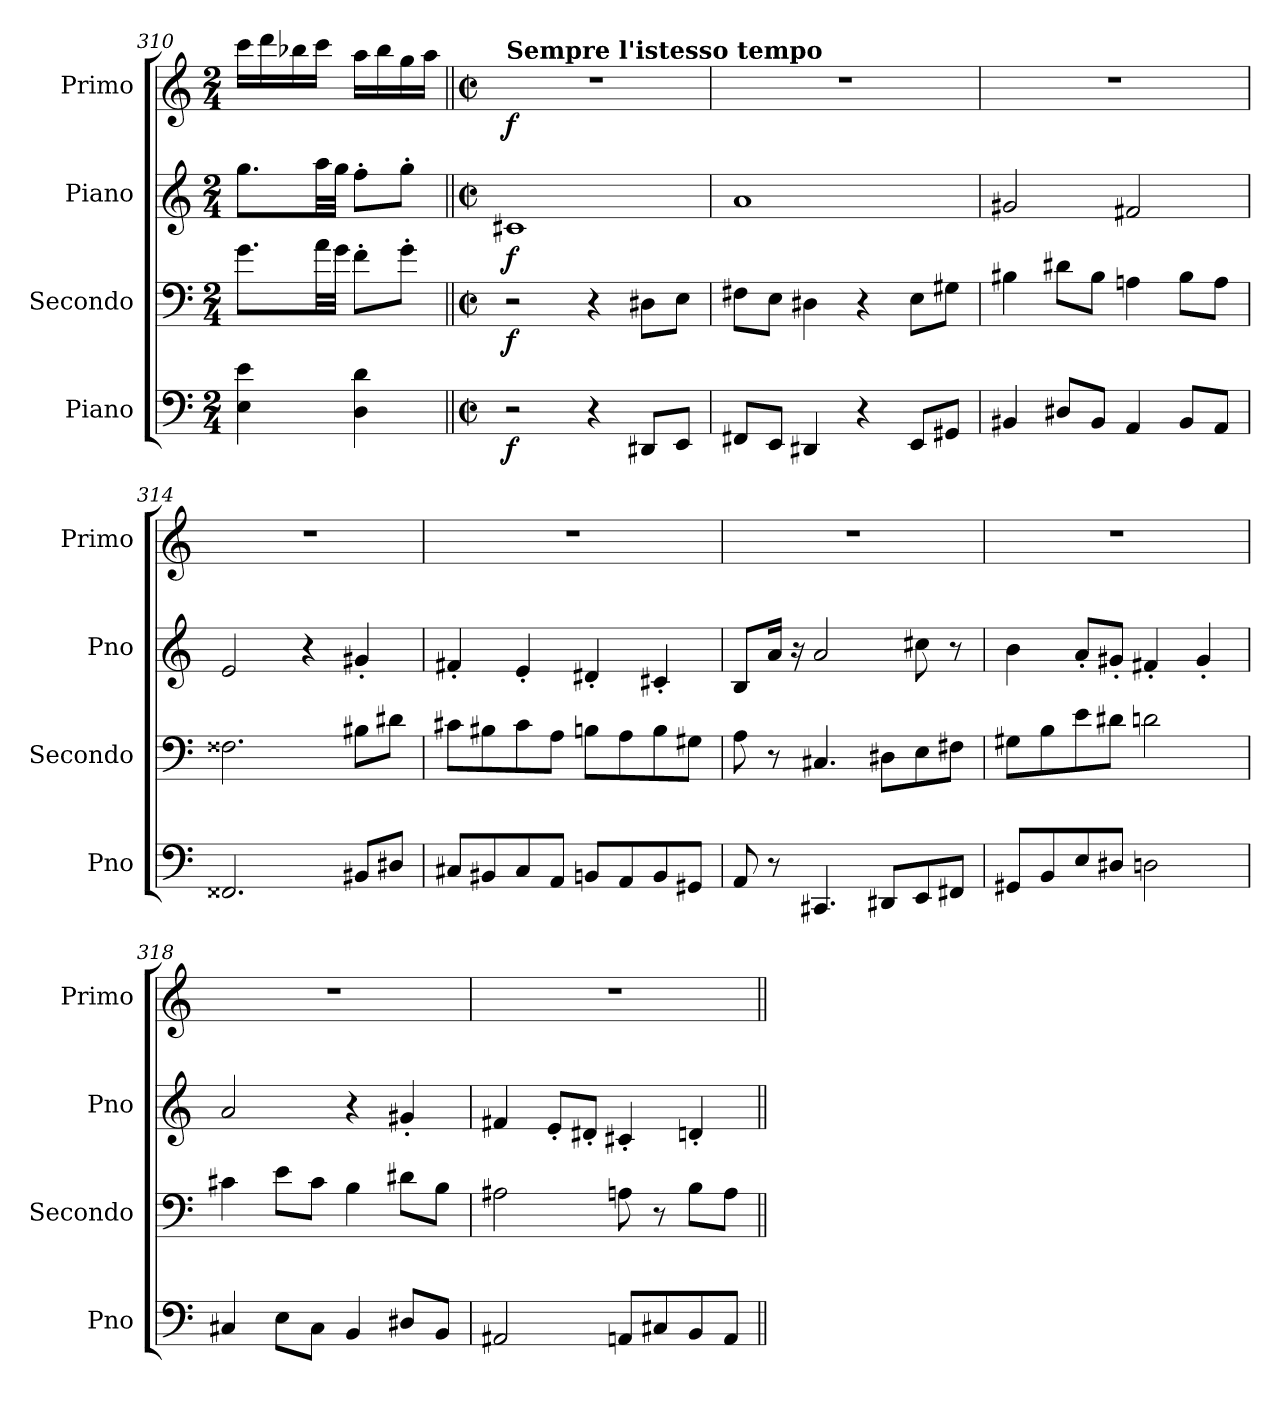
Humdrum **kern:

**kern	**dynam	**kern	**dynam	**kern	**dynam	**kern	**dynam
*part4	*part4	*part3	*part3	*part2	*part2	*part1	*part1
*staff4	*staff4	*staff3	*staff3	*staff2	*staff2	*staff1	*staff1
*I"Piano	*	*I"Secondo	*	*I"Piano	*	*I"Primo	*
*I'Pno	*	*I'Secondo	*	*I'Pno	*	*I'Primo	*
*clefF4	*	*clefF4	*	*clefG2	*	*clefG2	*
*k[]	*	*k[]	*	*k[]	*	*k[]	*
*M2/4	*	*M2/4	*	*M2/4	*	*M2/4	*
=310	=310	=310	=310	=310	=310	=310	=310
4E\ 4e\	.	8.g\L	.	8.gg\L	.	16ccc\LL	.
.	.	.	.	.	.	16ddd\	.
.	.	.	.	.	.	16bb-X\	.
.	.	32a\LL	.	32aa\LL	.	16ccc\JJ	.
.	.	32g\JJJ	.	32gg\JJJ	.	.	.
4D\ 4d\	.	8f'\L	.	8ff'\L	.	16aa\LL	.
.	.	.	.	.	.	16bb-\	.
.	.	8g'\J	.	8gg'\J	.	16gg\	.
.	.	.	.	.	.	16aa\JJ	.
=311||	=311||	=311||	=311||	=311||	=311||	=311||	=311||
*M4/4	*	*M4/4	*	*M4/4	*	*M4/4	*
*met(c|)	*	*met(c|)	*	*met(c|)	*	*met(c|)	*
!	!	!	!	!	!	!LO:TX:a:B:t=Sempre l'istesso tempo	!
!	!LO:DY:b	!	!LO:DY:b	!	!LO:DY:b	!	!LO:DY:b
2r	f	2r	f	1c#X	f	1r	f
4r	.	4r	.	.	.	.	.
8DD#X/L	.	8D#X\L	.	.	.	.	.
8EE/J	.	8E\J	.	.	.	.	.
!!LO:LB:g=z
=312	=312	=312	=312	=312	=312	=312	=312
8FF#X/L	.	8F#X\L	.	1a	.	1r	.
8EE/J	.	8E\J	.	.	.	.	.
4DD#X/	.	4D#X\	.	.	.	.	.
4r	.	4r	.	.	.	.	.
8EE/L	.	8E\L	.	.	.	.	.
8GG#X/J	.	8G#X\J	.	.	.	.	.
=313	=313	=313	=313	=313	=313	=313	=313
4BB#X/	.	4B#X\	.	2g#X/	.	1r	.
8D#X/L	.	8d#X\L	.	.	.	.	.
8BB#/J	.	8B#\J	.	.	.	.	.
4AA/	.	4An\	.	2f#X/	.	.	.
8BB#/L	.	8B#\L	.	.	.	.	.
8AA/J	.	8A\J	.	.	.	.	.
=314	=314	=314	=314	=314	=314	=314	=314
2.FF##X/	.	2.F##X\	.	2e/	.	1r	.
.	.	.	.	4r	.	.	.
8BB#X/L	.	8B#X\L	.	4g#X'/	.	.	.
8D#X/J	.	8d#X\J	.	.	.	.	.
=315	=315	=315	=315	=315	=315	=315	=315
8C#X/L	.	8c#X\L	.	4f#X'/	.	1r	.
8BB#X/	.	8B#X\	.	.	.	.	.
8C#/	.	8c#\	.	4e'/	.	.	.
8AA/J	.	8A\J	.	.	.	.	.
8BBn/L	.	8Bn\L	.	4d#X'/	.	.	.
8AA/	.	8A\	.	.	.	.	.
8BB/	.	8B\	.	4c#X'/	.	.	.
8GG#X/J	.	8G#X\J	.	.	.	.	.
!!LO:PB:g=z
=316	=316	=316	=316	=316	=316	=316	=316
8AA/	.	8A\	.	8B/L	.	1r	.
8r	.	8r	.	16a/Jk	.	.	.
.	.	.	.	16r	.	.	.
4.CC#X/	.	4.C#X/	.	2a/	.	.	.
8DD#X/L	.	8D#X\L	.	.	.	.	.
8EE/	.	8E\	.	8cc#X\	.	.	.
8FF#X/J	.	8F#X\J	.	8r	.	.	.
=317	=317	=317	=317	=317	=317	=317	=317
8GG#X/L	.	8G#X\L	.	4b\	.	1r	.
8BB/	.	8B\	.	.	.	.	.
8E/	.	8e\	.	8a'/L	.	.	.
8D#X/J	.	8d#X\J	.	8g#X'/J	.	.	.
2Dn\	.	2dn\	.	4f#X'/	.	.	.
.	.	.	.	4g#'/	.	.	.
=318	=318	=318	=318	=318	=318	=318	=318
4C#X/	.	4c#X\	.	2a/	.	1r	.
8E\L	.	8e\L	.	.	.	.	.
8C#\J	.	8c#\J	.	.	.	.	.
4BB/	.	4B\	.	4r	.	.	.
8D#X/L	.	8d#X\L	.	4g#X'/	.	.	.
8BB/J	.	8B\J	.	.	.	.	.
=319	=319	=319	=319	=319	=319	=319	=319
2AA#X/	.	2A#X\	.	4f#X/	.	1r	.
.	.	.	.	8e'/L	.	.	.
.	.	.	.	8d#X'/J	.	.	.
8AAn/L	.	8An\	.	4c#X'/	.	.	.
8C#X/	.	8r	.	.	.	.	.
8BB/	.	8B\L	.	4dn'/	.	.	.
8AA/J	.	8A\J	.	.	.	.	.
=||	=||	=||	=||	=||	=||	=||	=||
*-	*-	*-	*-	*-	*-	*-	*-
